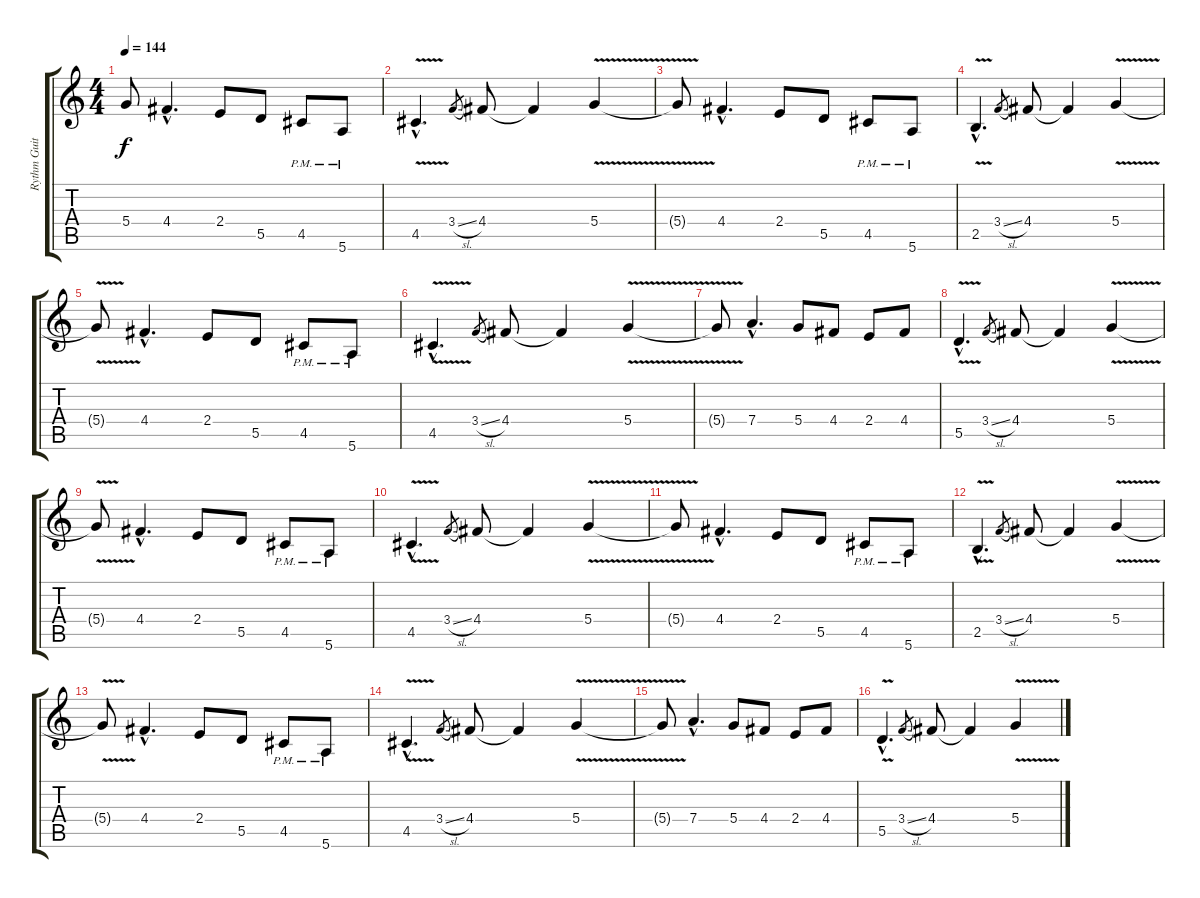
\track ("Rythm Guitar (Distortion) - Jaymz" "Rythm Guit") {instrument overdrivenguitar}
\staff {score tabs}
\tuning (E4 B3 G3 D3 A2 E2) {hide}
\ts (4 4)
\tempo 144
\clef g2
\ks c
5.4{t}.8{dy f} 4.4{hac}.4{d} 2.4.8 5.5.8 4.5{pm}.8 5.6{pm}.8 |
4.5{v hac}.4{d} 3.4{sl}.8{gr} 4.4.8 4.4{t}.4 5.4{v}.4 |
5.4{t}.8 4.4{hac}.4{d} 2.4.8 5.5.8 4.5{pm}.8 5.6{pm}.8 |
2.5{v hac}.4{d} 3.4{sl}.8{gr} 4.4.8 4.4{t}.4 5.4{v}.4 |
5.4{t}.8 4.4{hac}.4{d} 2.4.8 5.5.8 4.5{pm}.8 5.6{pm}.8 |
4.5{v hac}.4{d} 3.4{sl}.8{gr} 4.4.8 4.4{t}.4 5.4{v}.4 |
5.4{t}.8 7.4{hac}.4{d} 5.4.8 4.4.8 2.4.8 4.4.8 |
5.5{v hac}.4{d} 3.4{sl}.8{gr} 4.4.8 4.4{t}.4 5.4{v}.4 |
5.4{t}.8 4.4{hac}.4{d} 2.4.8 5.5.8 4.5{pm}.8 5.6{pm}.8 |
4.5{v hac}.4{d} 3.4{sl}.8{gr} 4.4.8 4.4{t}.4 5.4{v}.4 |
5.4{t}.8 4.4{hac}.4{d} 2.4.8 5.5.8 4.5{pm}.8 5.6{pm}.8 |
2.5{v hac}.4{d} 3.4{sl}.8{gr} 4.4.8 4.4{t}.4 5.4{v}.4 |
5.4{t}.8 4.4{hac}.4{d} 2.4.8 5.5.8 4.5{pm}.8 5.6{pm}.8 |
4.5{v hac}.4{d} 3.4{sl}.8{gr} 4.4.8 4.4{t}.4 5.4{v}.4 |
5.4{t}.8 7.4{hac}.4{d} 5.4.8 4.4.8 2.4.8 4.4.8 |
5.5{v hac}.4{d} 3.4{sl}.8{gr} 4.4.8 4.4{t}.4 5.4{v}.4
